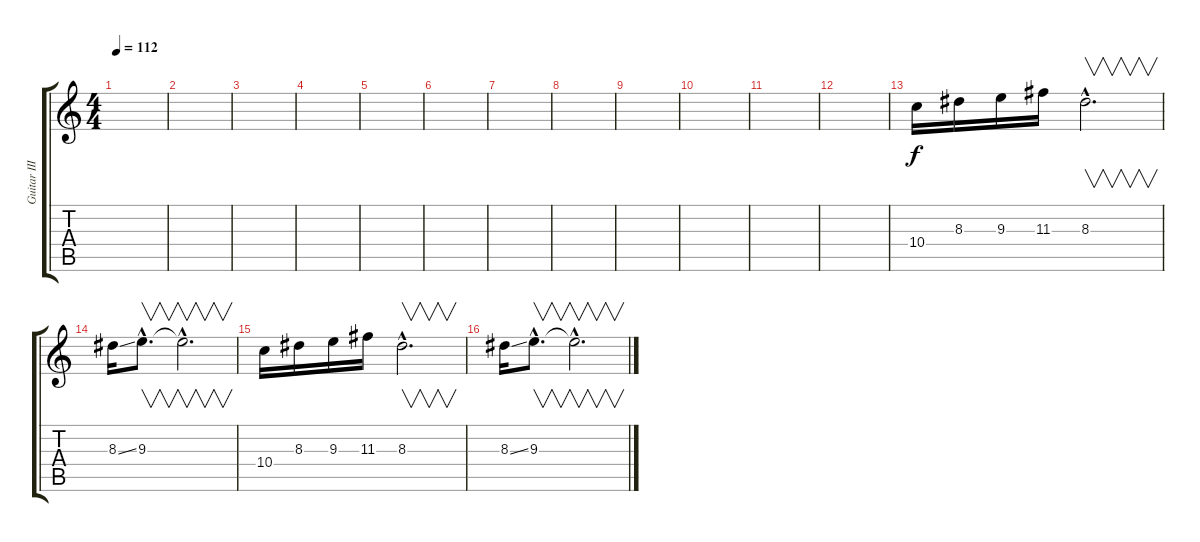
\track ("Guitar III" "Guitar III") {instrument distortionguitar}
\staff {score tabs}
\tuning (E4 B3 G3 D3 A2 E2) {hide}
\ts (4 4)
\tempo 112
\clef g2
\ks c
|
|
|
|
|
|
|
|
|
|
|
|
10.4.16 8.3.16 9.3.16 11.3.16 8.3{hac}.2{v d} |
8.3{ss}.16 9.3{hac}.8{v d} 9.3{hac t}.2{v d} |
10.4.16 8.3.16 9.3.16 11.3.16 8.3{hac}.2{v d} |
8.3{ss}.16 9.3{hac}.8{v d} 9.3{hac t}.2{v d}
